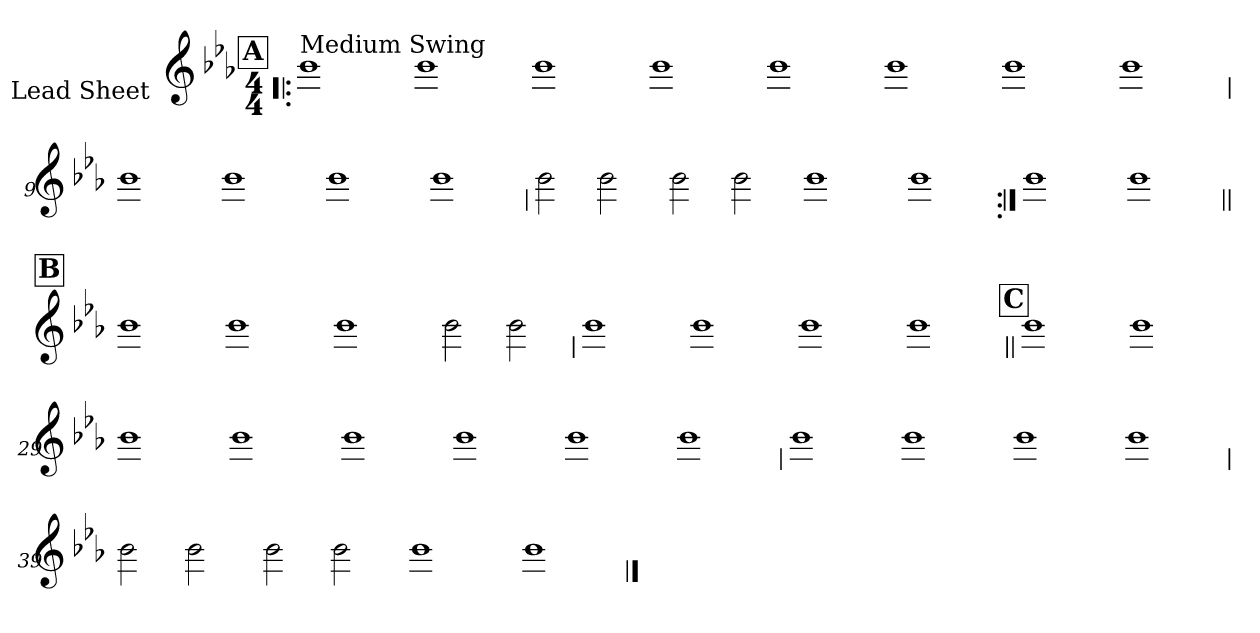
**kern
*part1
*staff1
*I"Lead Sheet
*stria0
*clefG2
*k[b-e-a-]
*E-:
*M4/4
!!LO:REH:place=s1:a:t=A
=1!|:
!LO:TX:a:t=Medium Swing
1b-
=2-
1b-
=3-
1b-
=4-
1b-
=5-
1b-
=6-
1b-
=7-
1b-
=8-
1b-
!!LO:LB:g=z
=9
1b-
=10-
1b-
=11-
1b-
=12-
1b-
!!LO:LB:g=z
=13
2b-
2b-
=14-
2b-
2b-
=15-
1b-
=16-
1b-
!!LO:LB:g=z
=17:|!
1b-
=18-
1b-
!!LO:LB:g=z
!!LO:REH:place=s1:a:t=B
=19||
1b-
=20-
1b-
=21-
1b-
=22-
2b-
2b-
!!LO:LB:g=z
=23
1b-
=24-
1b-
=25-
1b-
=26-
1b-
!!LO:LB:g=z
!!LO:REH:place=s1:a:t=C
=27||
1b-
=28-
1b-
=29-
1b-
=30-
1b-
=31-
1b-
=32-
1b-
=33-
1b-
=34-
1b-
!!LO:LB:g=z
=35
1b-
=36-
1b-
=37-
1b-
=38-
1b-
!!LO:LB:g=z
=39
2b-
2b-
=40-
2b-
2b-
=41-
1b-
=42-
1b-
==
*-
